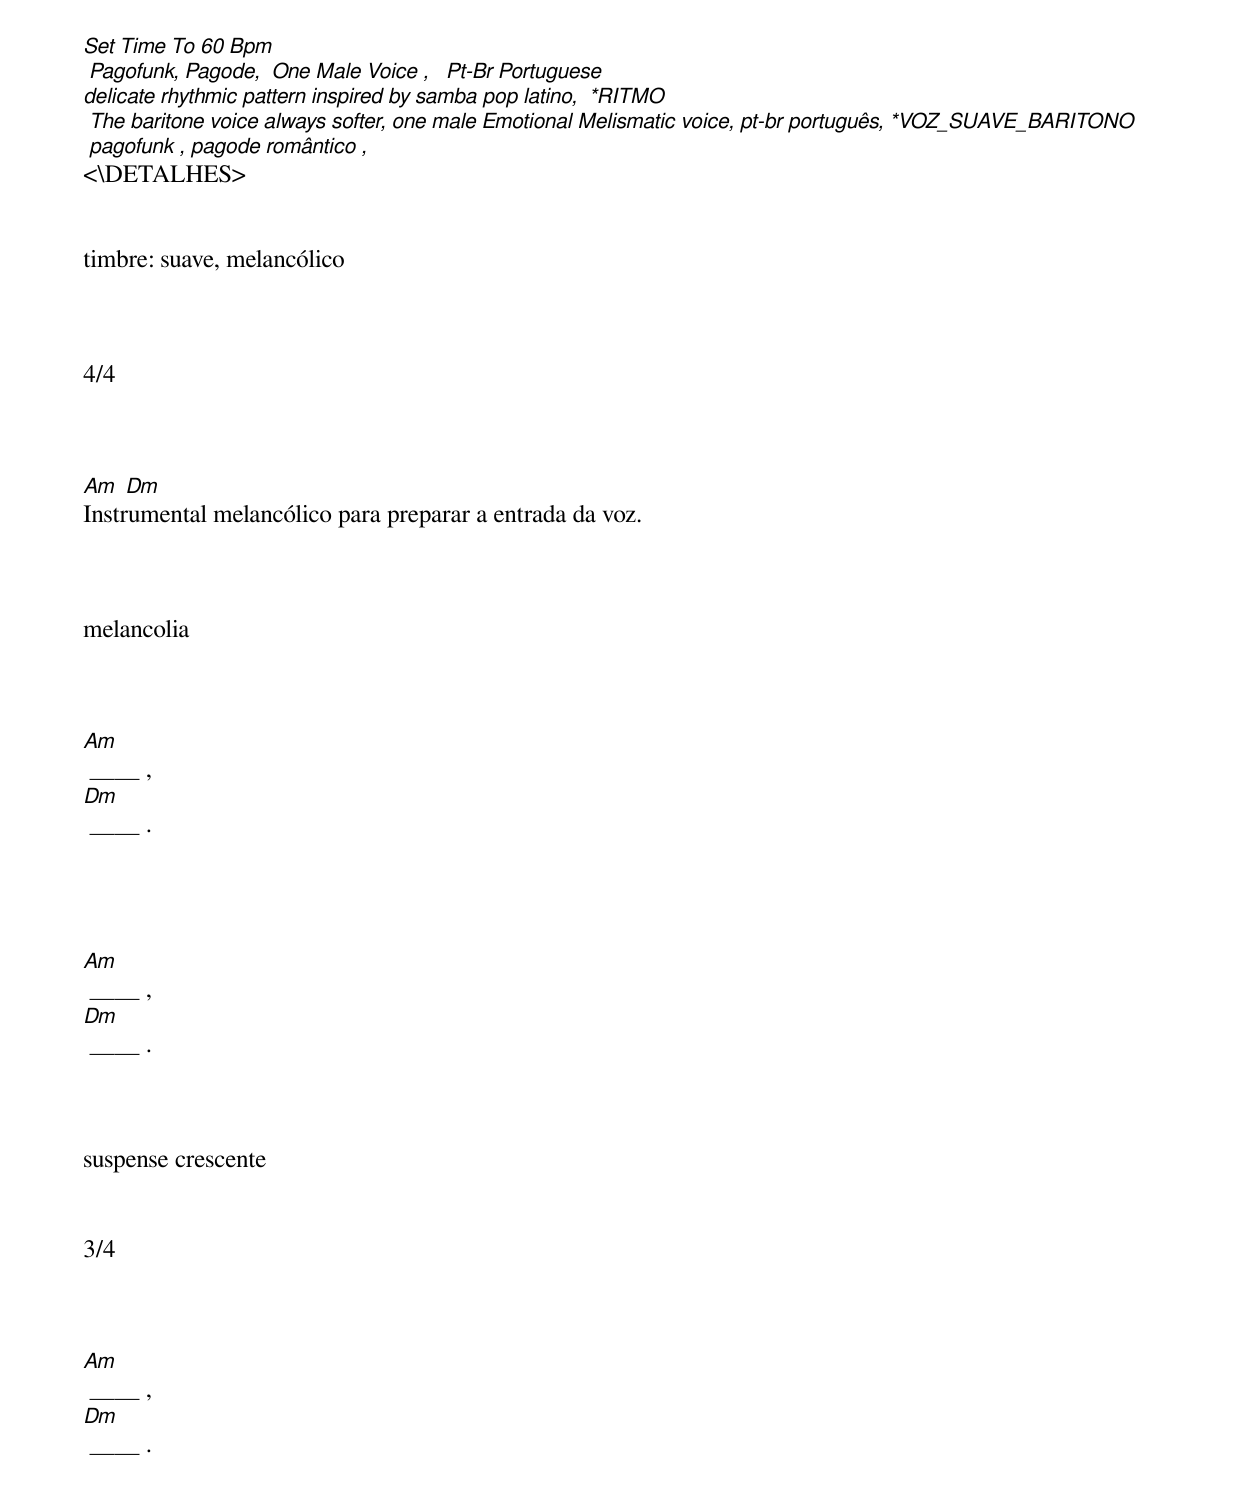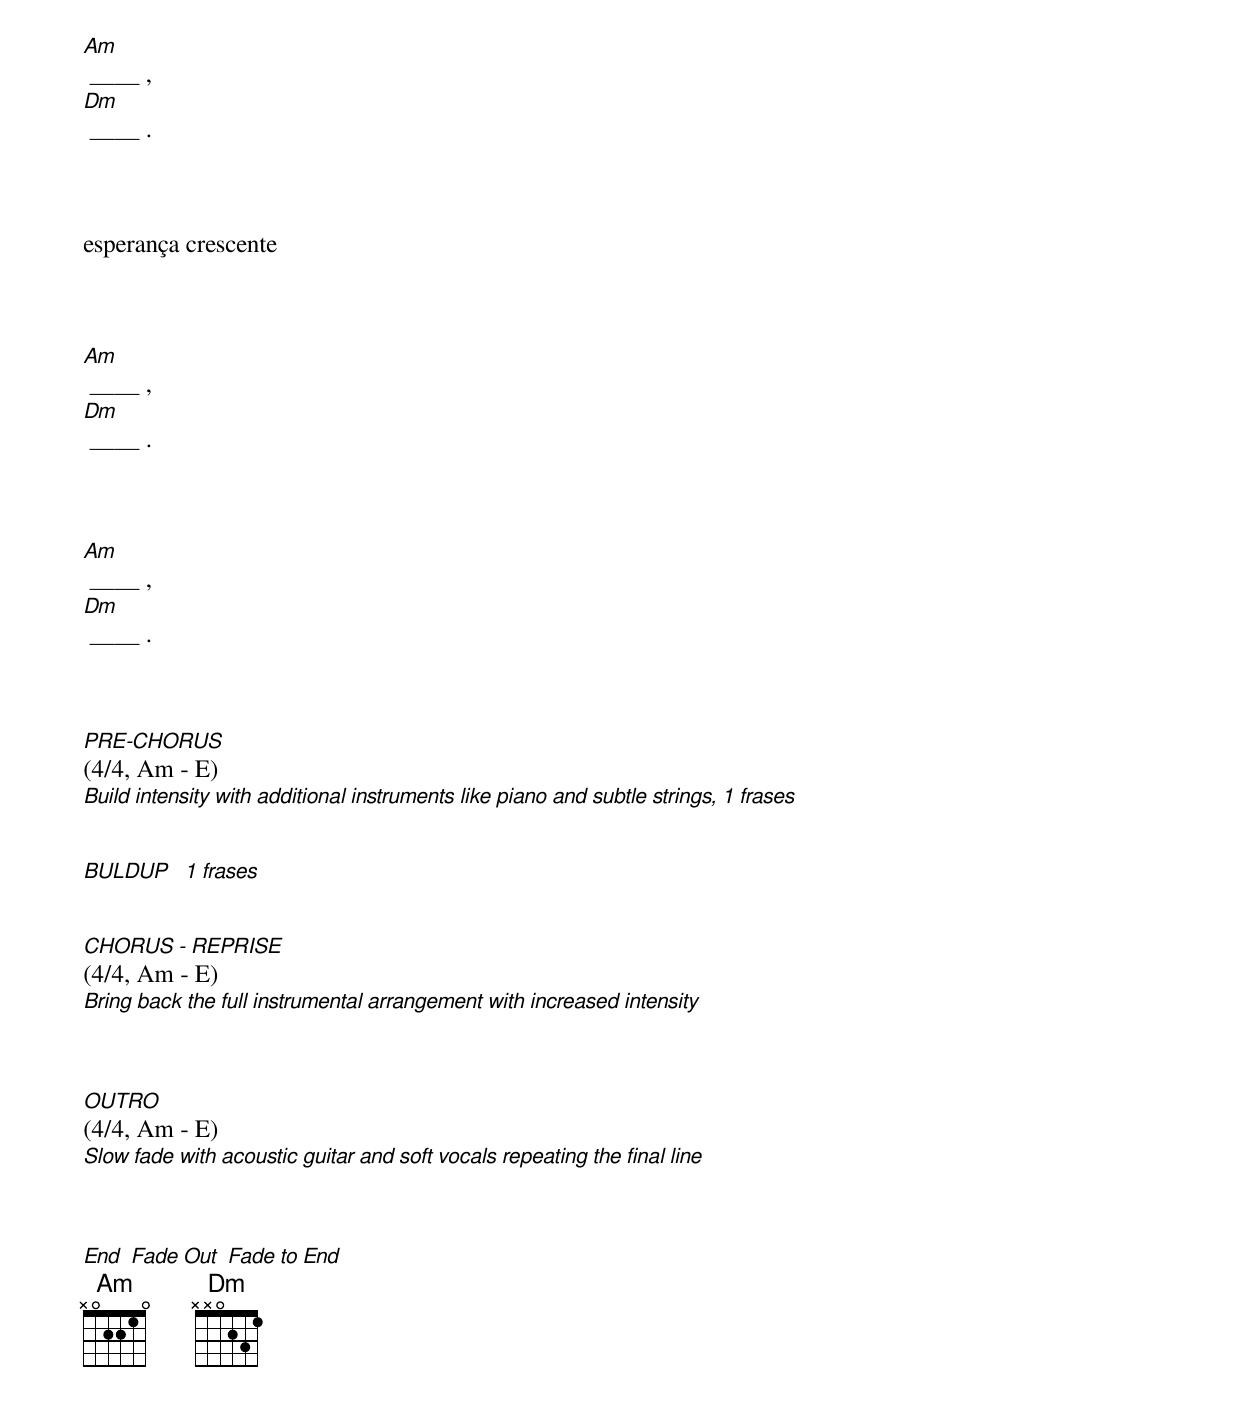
<DETALHES>
[Set Time To 60 Bpm]
[ Pagofunk, Pagode,  One Male Voice ,   Pt-Br Portuguese ]
[delicate rhythmic pattern inspired by samba pop latino,  *RITMO ]
[ The baritone voice always softer, one male Emotional Melismatic voice, pt-br português, *VOZ_SUAVE_BARITONO]
[ pagofunk , pagode romântico ,  ]
<\DETALHES>

<voz>
timbre: suave, melancólico
</voz>

<compasso>
4/4
</compasso>

<introdução>
[Am] [Dm]
Instrumental melancólico para preparar a entrada da voz.
</introdução>

<emoção>
melancolia
</emoção>

<verso>
[Am] ____ ,
[Dm] ____ .
</verso>


<verso>
[Am] ____ ,
[Dm] ____ .
</verso>

<emoção>
suspense crescente
</emoção>
<compasso>
3/4
</compasso>

<ponte>
[Am] ____ ,
[Dm] ____ .
</ponte>

<buldup>
[Am] ____ ,
[Dm] ____ .
</pre-refrao>

<emoção>
esperança crescente
</emoção>

<refrão>
[Am] ____ ,
[Dm] ____ .
</refrão>

<fim>
[Am] ____ ,
[Dm] ____ .
</refrão>


[PRE-CHORUS](4/4, Am - E)
[Build intensity with additional instruments like piano and subtle strings, 1 frases ]


[BULDUP] [ 1 frases]


[CHORUS - REPRISE](4/4, Am - E)
[Bring back the full instrumental arrangement with increased intensity]



[OUTRO](4/4, Am - E)
[Slow fade with acoustic guitar and soft vocals repeating the final line]



[End] [Fade Out] [Fade to End]
